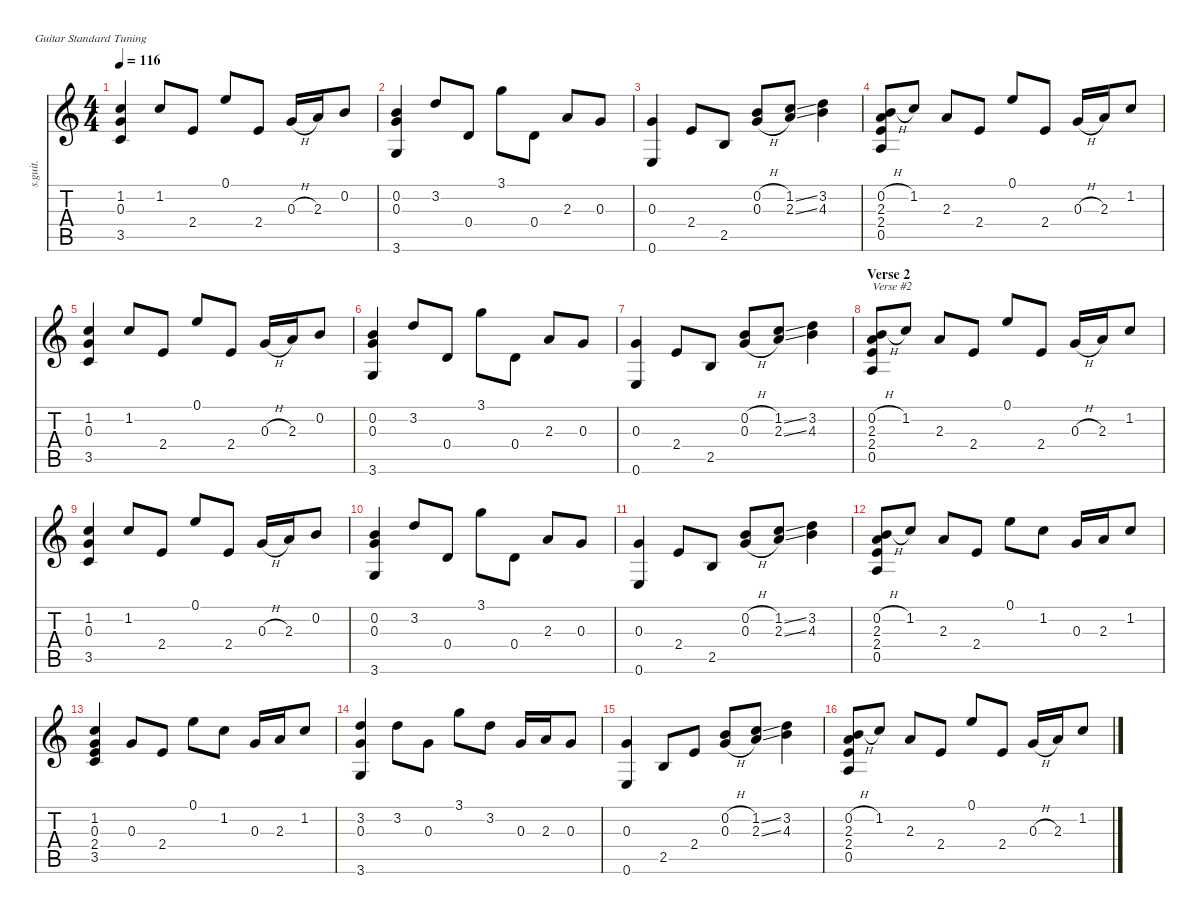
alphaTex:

\defaultSystemsLayout 4
\hideDynamics
\bracketExtendMode nobrackets
\track ("Gtr. 1" "s.guit.") {instrument acousticguitarsteel}
\staff {score tabs}
\tuning (E4 B3 G3 D3 A2 E2)
\ts (4 4)
\tempo 116
\clef g2
\ks c
(1.2 0.3 3.5).4{dy f beam Up} 1.2.8{beam Up} 2.4.8{beam Up} 0.1.8{beam Up} 2.4.8{beam Up} 0.3{h}.16{beam Up} 2.3.16{beam Up} 0.2.8{beam Up} |
(0.2 0.3 3.6).4{beam Up} 3.2.8{beam Up} 0.4.8{beam Up} 3.1.8{beam Down} 0.4.8{beam Down} 2.3.8{beam Up} 0.3.8{beam Up} |
(0.3 0.6).4{beam Up} 2.4.8{beam Up} 2.5.8{beam Up} (0.2{h} 0.3{h}).8{beam Up} (1.2{ss} 2.3{ss}).8{beam Up} (3.2 4.3).4{beam Down} |
(0.2{h} 2.3 2.4 0.5).8{beam Up} 1.2.8{beam Up} 2.3.8{beam Up} 2.4.8{beam Up} 0.1.8{beam Up} 2.4.8{beam Up} 0.3{h}.16{beam Up} 2.3.16{beam Up} 1.2.8{beam Up} |
(1.2 0.3 3.5).4{beam Up} 1.2.8{beam Up} 2.4.8{beam Up} 0.1.8{beam Up} 2.4.8{beam Up} 0.3{h}.16{beam Up} 2.3.16{beam Up} 0.2.8{beam Up} |
(0.2 0.3 3.6).4{beam Up} 3.2.8{beam Up} 0.4.8{beam Up} 3.1.8{beam Down} 0.4.8{beam Down} 2.3.8{beam Up} 0.3.8{beam Up} |
(0.3 0.6).4{beam Up} 2.4.8{beam Up} 2.5.8{beam Up} (0.2{h} 0.3{h}).8{beam Up} (1.2{ss} 2.3{ss}).8{beam Up} (3.2 4.3).4{beam Down} |
\section ("" "Verse 2")
(0.2{h} 2.3 2.4 0.5).8{txt "Verse #2" beam Up} 1.2.8{beam Up} 2.3.8{beam Up} 2.4.8{beam Up} 0.1.8{beam Up} 2.4.8{beam Up} 0.3{h}.16{beam Up} 2.3.16{beam Up} 1.2.8{beam Up} |
(1.2 0.3 3.5).4{beam Up} 1.2.8{beam Up} 2.4.8{beam Up} 0.1.8{beam Up} 2.4.8{beam Up} 0.3{h}.16{beam Up} 2.3.16{beam Up} 0.2.8{beam Up} |
(0.2 0.3 3.6).4{beam Up} 3.2.8{beam Up} 0.4.8{beam Up} 3.1.8{beam Down} 0.4.8{beam Down} 2.3.8{beam Up} 0.3.8{beam Up} |
(0.3 0.6).4{beam Up} 2.4.8{beam Up} 2.5.8{beam Up} (0.2{h} 0.3{h}).8{beam Up} (1.2{ss} 2.3{ss}).8{beam Up} (3.2 4.3).4{beam Down} |
(0.2{h} 2.3 2.4 0.5).8{beam Up} 1.2.8{beam Up} 2.3.8{beam Up} 2.4.8{beam Up} 0.1.8{beam Down} 1.2.8{beam Down} 0.3.16{beam Up} 2.3.16{beam Up} 1.2.8{beam Up} |
(1.2 0.3 2.4 3.5).4{beam Up} 0.3.8{beam Up} 2.4.8{beam Up} 0.1.8{beam Down} 1.2.8{beam Down} 0.3.16{beam Up} 2.3.16{beam Up} 1.2.8{beam Up} |
(3.2 0.3 3.6).4{beam Up} 3.2.8{beam Down} 0.3.8{beam Down} 3.1.8{beam Down} 3.2.8{beam Down} 0.3.16{beam Up} 2.3.16{beam Up} 0.3.8{beam Up} |
(0.3 0.6).4{beam Up} 2.5.8{beam Up} 2.4.8{beam Up} (0.2{h} 0.3{h}).8{beam Up} (1.2{ss} 2.3{ss}).8{beam Up} (3.2 4.3).4{beam Down} |
(0.2{h} 2.3 2.4 0.5).8{beam Up} 1.2.8{beam Up} 2.3.8{beam Up} 2.4.8{beam Up} 0.1.8{beam Up} 2.4.8{beam Up} 0.3{h}.16{beam Up} 2.3.16{beam Up} 1.2.8{beam Up}
